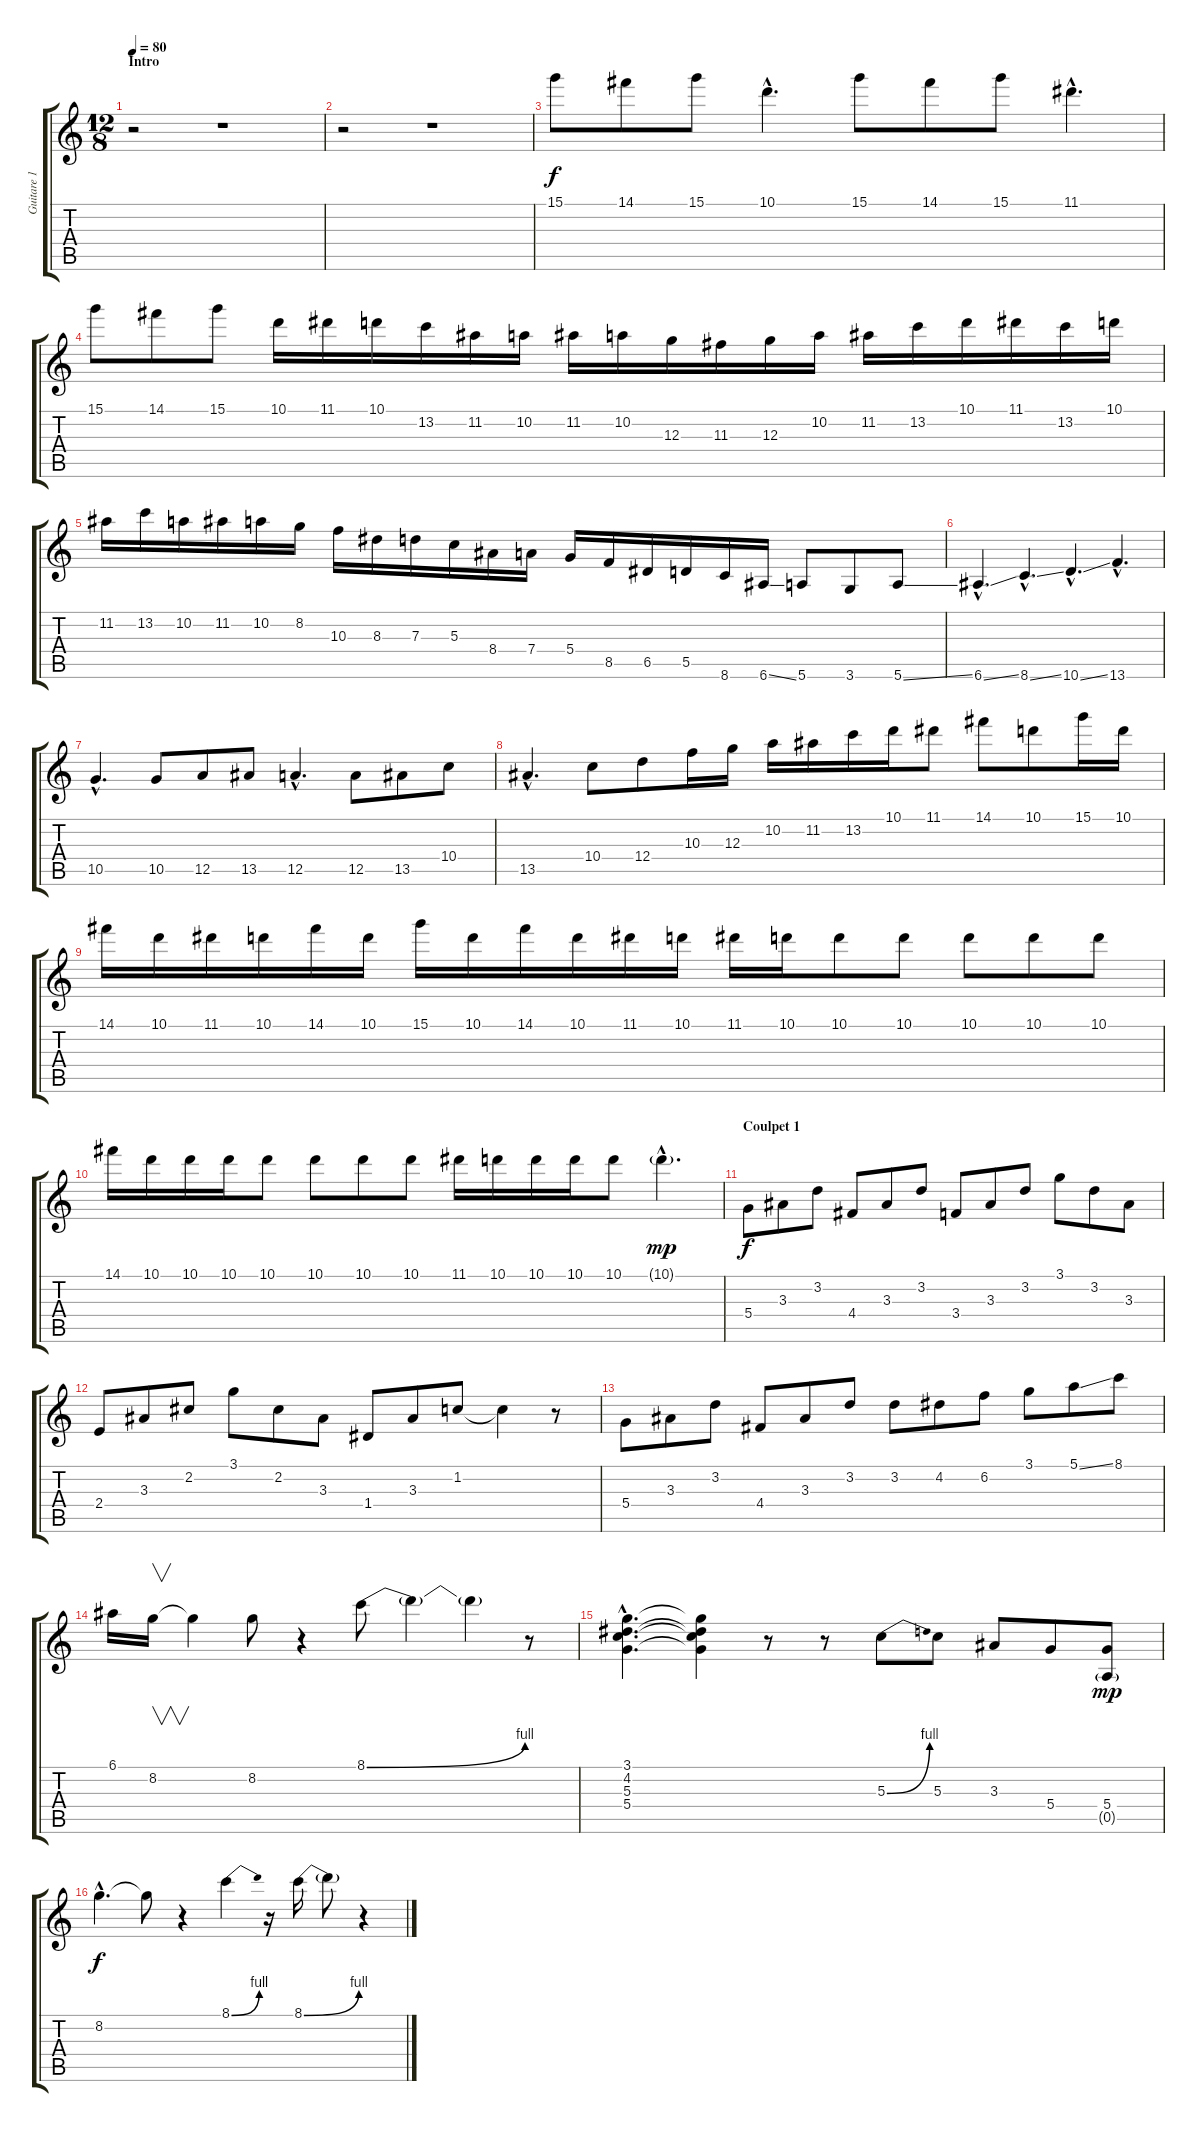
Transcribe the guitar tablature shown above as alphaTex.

\track ("Guitare 1" "Guitare 1") {instrument electricguitarclean}
\staff {score tabs}
\tuning (E4 B3 G3 D3 A2 E2) {hide}
\ts (12 8)
\section ("" "Intro")
\tempo 80
\clef g2
\ks c
r.2{dy f instrument electricguitarclean} r.1 |
r.2 r.1 |
15.1.8 14.1.8 15.1.8 10.1{hac}.4{d} 15.1.8 14.1.8 15.1.8 11.1{hac}.4{d} |
15.1.8 14.1.8 15.1.8 10.1.16 11.1.16 10.1.16 13.2.16 11.2.16 10.2.16 11.2.16 10.2.16 12.3.16 11.3.16 12.3.16 10.2.16 11.2.16 13.2.16 10.1.16 11.1.16 13.2.16 10.1.16 |
11.2.16 13.2.16 10.2.16 11.2.16 10.2.16 8.2.16 10.3.16 8.3.16 7.3.16 5.3.16 8.4.16 7.4.16 5.4.16 8.5.16 6.5.16 5.5.16 8.6.16 6.6{ss}.16 5.6.8 3.6.8 5.6{ss}.8 |
6.6{ss hac}.4{d} 8.6{ss hac}.4{d} 10.6{ss hac}.4{d} 13.6{hac}.4{d} |
10.5{hac}.4{d} 10.5.8 12.5.8 13.5.8 12.5{hac}.4{d} 12.5.8 13.5.8 10.4.8 |
13.5{hac}.4{d} 10.4.8 12.4.8 10.3.16 12.3.16 10.2.16 11.2.16 13.2.16 10.1.16 11.1.8 14.1.8 10.1.8 15.1.16 10.1.16 |
14.1.16 10.1.16 11.1.16 10.1.16 14.1.16 10.1.16 15.1.16 10.1.16 14.1.16 10.1.16 11.1.16 10.1.16 11.1.16 10.1.16 10.1.8 10.1.8 10.1.8 10.1.8 10.1.8 |
14.1.16 10.1.16 10.1.16 10.1.16 10.1.8 10.1.8 10.1.8 10.1.8 11.1.16 10.1.16 10.1.16 10.1.16 10.1.8 10.1{g hac}.4{d dy mp} |
\section ("" "Coulpet 1")
5.4.8{dy f} 3.3.8 3.2.8 4.4.8 3.3.8 3.2.8 3.4.8 3.3.8 3.2.8 3.1.8 3.2.8 3.3.8 |
2.4.8 3.3.8 2.2.8 3.1.8 2.2.8 3.3.8 1.4.8 3.3.8 1.2.8 1.2{t}.4 r.8 |
5.4.8 3.3.8 3.2.8 4.4.8 3.3.8 3.2.8 3.2.8 4.2.8 6.2.8 3.1.8 5.1{ss}.8 8.1.8 |
6.1.16 8.2.16{v} 8.2{t}.4 8.2.8 r.4 8.1{be (bend 0 0 60 4)}.8 8.1{t}.4 8.1{t}.4 r.8 |
(3.1{hac} 4.2{hac} 5.3{hac} 5.4{hac}).4{d} (3.1{t} 4.2{t} 5.3{t} 5.4{t}).4 r.8 r.8 5.3{be (bend 0 0 60 4)}.8 5.3.8 3.3.8 5.4.8 (5.4 0.5{g}).8{dy mp} |
8.2{hac}.4{d dy f} 8.2{t}.8 r.4 8.1{be (bend 0 0 60 4)}.4 r.16 8.1{be (bend 0 0 60 4)}.16 8.1{t}.8 r.4
